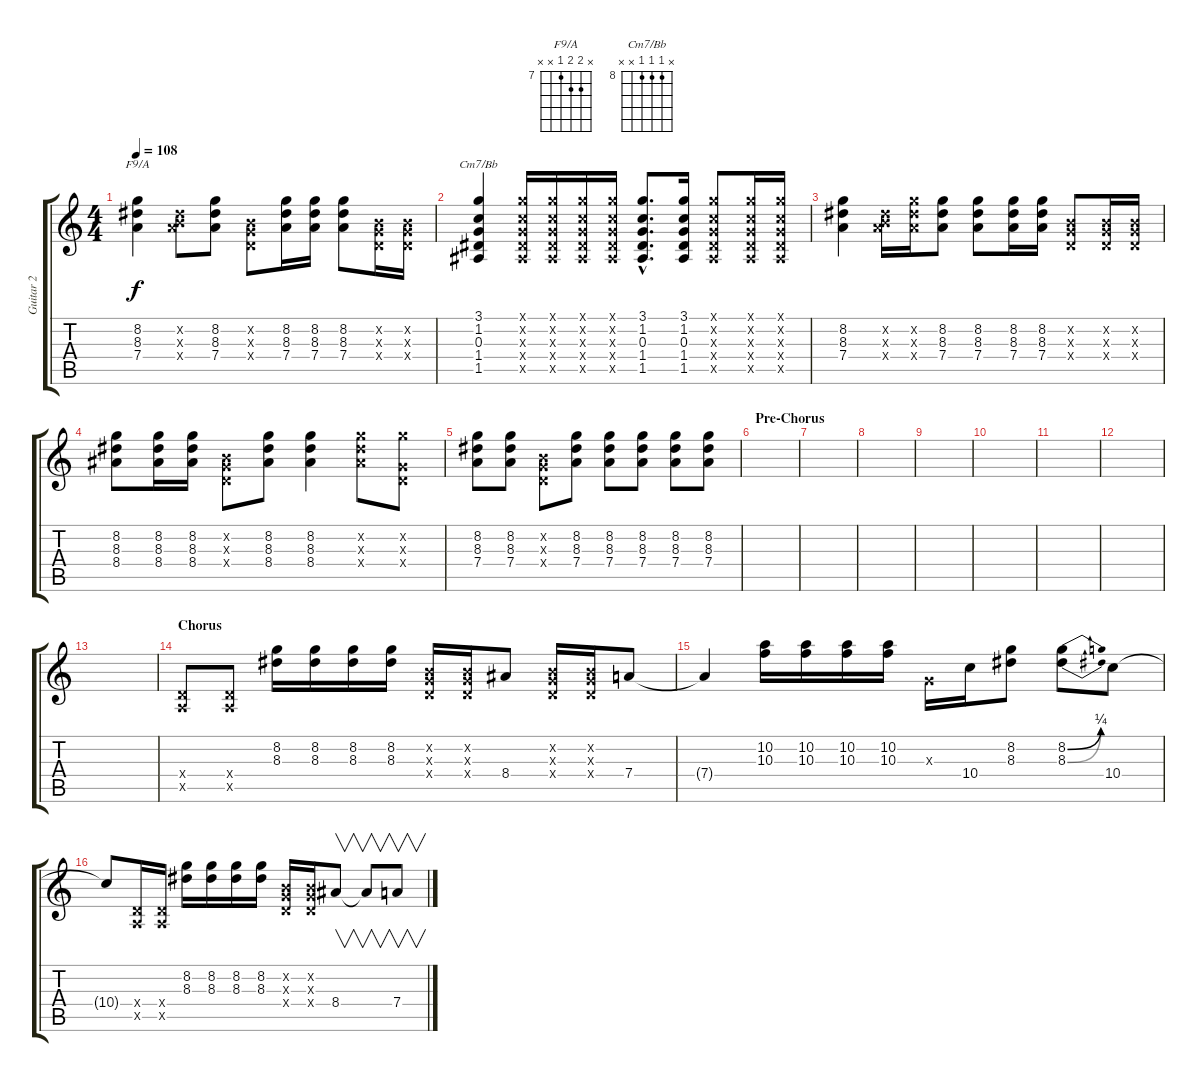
\track ("Guitar 2" "Guitar 2") {instrument distortionguitar}
\staff {score tabs}
\tuning (E4 B3 G3 D3 A2 E2) {hide}
\chord ("F9/A" x 8 8 7 x x) {firstfret 7}
\chord ("Cm7/Bb" x 8 8 8 x x) {firstfret 8}
\ts (4 4)
\tempo 108
\clef g2
\ks c
(8.2 8.3 7.4).4{ch "F9/A" dy f} (0.2{x} 8.3{x} 7.4{x}).8 (8.2 8.3 7.4).8 (0.2{x} 0.3{x} 0.4{x}).8 (8.2 8.3 7.4).16 (8.2 8.3 7.4).16 (8.2 8.3 7.4).8 (0.2{x} 0.3{x} 0.4{x}).16 (0.2{x} 0.3{x} 0.4{x}).16 |
(3.1 1.2 0.3 1.4 1.5).4{ch "Cm7/Bb"} (3.1{x} 1.2{x} 0.3{x} 1.4{x} 1.5{x}).16 (3.1{x} 1.2{x} 0.3{x} 1.4{x} 1.5{x}).16 (3.1{x} 1.2{x} 0.3{x} 1.4{x} 1.5{x}).16 (3.1{x} 1.2{x} 0.3{x} 1.4{x} 1.5{x}).16 (3.1{hac} 1.2{hac} 0.3{hac} 1.4{hac} 1.5{hac}).8{d} (3.1 1.2 0.3 1.4 1.5).16 (3.1{x} 1.2{x} 0.3{x} 1.4{x} 1.5{x}).8 (3.1{x} 1.2{x} 0.3{x} 1.4{x} 1.5{x}).16 (3.1{x} 1.2{x} 0.3{x} 1.4{x} 1.5{x}).16 |
(8.2 8.3 7.4).4 (0.2{x} 8.3{x} 7.4{x}).16 (8.2{x} 8.3{x} 7.4{x}).16 (8.2 8.3 7.4).8 (8.2 8.3 7.4).8 (8.2 8.3 7.4).16 (8.2 8.3 7.4).16 (0.2{x} 0.3{x} 0.4{x}).8 (0.2{x} 0.3{x} 0.4{x}).16 (0.2{x} 0.3{x} 0.4{x}).16 |
(8.2 8.3 8.4).8 (8.2 8.3 8.4).16 (8.2 8.3 8.4).16 (0.2{x} 0.3{x} 0.4{x}).8 (8.2 8.3 8.4).8 (8.2 8.3 8.4).4 (8.2{x} 8.3{x} 8.4{x}).8 (8.2{x} 0.3{x} 0.4{x}).8 |
(8.2 8.3 7.4).8 (8.2 8.3 7.4).8 (0.2{x} 0.3{x} 0.4{x}).8 (8.2 8.3 7.4).8 (8.2 8.3 7.4).8 (8.2 8.3 7.4).8 (8.2 8.3 7.4).8 (8.2 8.3 7.4).8 |
\section ("" "Pre-Chorus")
|
|
|
|
|
|
|
|
\section ("" "Chorus")
(0.4{x} 0.5{x}).8 (0.4{x} 0.5{x}).8 (8.2 8.3).16 (8.2 8.3).16 (8.2 8.3).16 (8.2 8.3).16 (0.2{x} 0.3{x} 0.4{x}).16 (0.2{x} 0.3{x} 0.4{x}).16 8.4.8 (0.2{x} 0.3{x} 0.4{x}).16 (0.2{x} 0.3{x} 0.4{x}).16 7.4.8 |
7.4{t}.4 (10.2 10.3).16 (10.2 10.3).16 (10.2 10.3).16 (10.2 10.3).16 0.3{x}.16 10.4.16 (8.2 8.3).8 (8.2{be (bend 0 0 60 1)} 8.3{be (bend 0 0 60 1)}).8 10.4.8 |
10.4{t}.8 (0.4{x} 0.5{x}).16 (0.4{x} 0.5{x}).16 (8.2 8.3).16 (8.2 8.3).16 (8.2 8.3).16 (8.2 8.3).16 (0.2{x} 0.3{x} 0.4{x}).16 (0.2{x} 0.3{x} 0.4{x}).16 8.4.8{v} 8.4{t}.8{v} 7.4.8{v}
